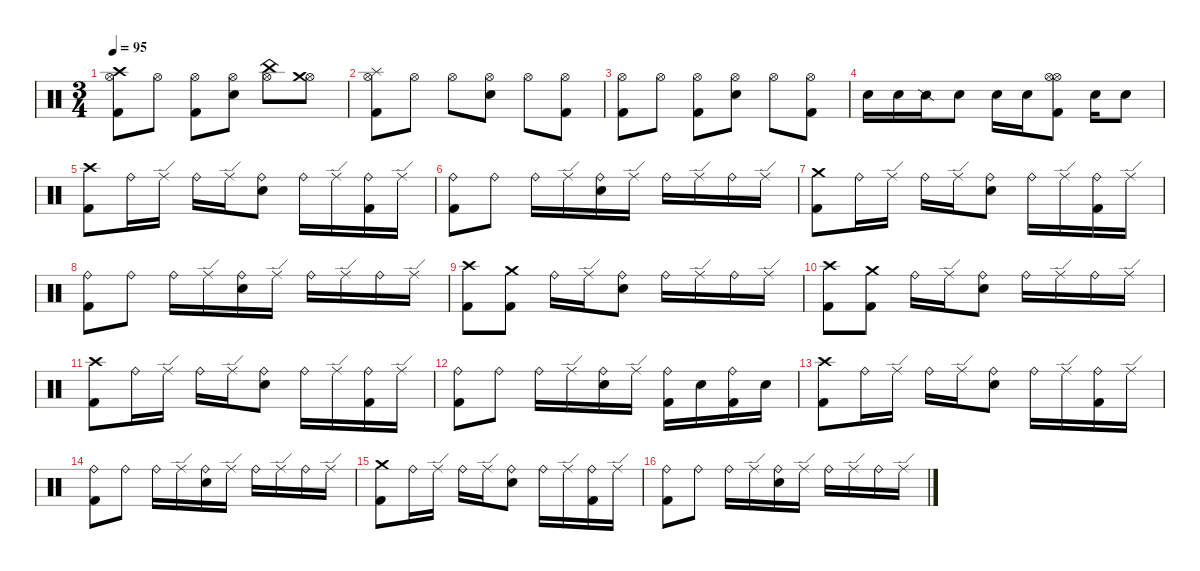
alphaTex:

\defaultSystemsLayout 4
\hideDynamics
\bracketExtendMode nobrackets
\multiBarRest
\singleTrackTrackNamePolicy hidden
\multiTrackTrackNamePolicy hidden
\firstSystemTrackNameMode fullname
\firstSystemTrackNameOrientation horizontal
\otherSystemsTrackNameOrientation horizontal
\track ("Drums" "drm.") {defaultSystemsLayout 4 instrument percussion}
\staff {score}
\articulation defaults
\ts (3 4)
\tempo 95
\clef neutral
\ks c
("Hi-Hat (open)" "Crash high (hit)" "Kick (hit) 2").8{dy ff beam Down} "Hi-Hat (open)".8{beam Down} ("Hi-Hat (open)" "Kick (hit) 2").8{beam Down} ("Hi-Hat (open)" "Snare (hit) 2").8{beam Down} ("Hi-Hat (open)" "China (hit)").8{beam Down} ("Hi-Hat (open)" "Crash medium (hit)").8{beam Down} |
("Hi-Hat (open)" "Splash (hit)" "Kick (hit) 2").8{beam Down} "Hi-Hat (open)".8{beam Down} "Hi-Hat (open)".8{beam Down} ("Hi-Hat (open)" "Snare (hit) 2").8{beam Down} "Hi-Hat (open)".8{beam Down} ("Hi-Hat (open)" "Kick (hit) 2").8{beam Down} |
("Hi-Hat (open)" "Kick (hit) 2").8{beam Down} "Hi-Hat (open)".8{beam Down} ("Hi-Hat (open)" "Kick (hit) 2").8{beam Down} ("Hi-Hat (open)" "Snare (hit) 2").8{beam Down} "Hi-Hat (open)".8{beam Down} ("Hi-Hat (open)" "Kick (hit) 2").8{beam Down} |
"Snare (hit) 2".16{beam Down} "Snare (hit) 2".16{beam Down} "Snare (side stick) 2".16{dy mf beam Down} "Snare (hit) 2".8{dy fff beam Down} "Snare (hit) 2".16{beam Down} "Snare (hit) 2".16{dy ff beam Down} ("Hi-Hat (open)" "Hi-Hat (open)" "Kick (hit) 2").8{dy fff beam Down} "Snare (hit) 2".16{beam Down} "Snare (hit) 2".8{beam Down} |
("Crash high (hit)" "Kick (hit) 2").8{beam Down} "Ride (bell)".16{dy f beam Down} "Ride (edge)".16{beam Down} "Ride (bell)".16{beam Down} "Ride (edge)".16{beam Down} ("Ride (bell)" "Snare (hit) 2").8{beam Down} "Ride (bell)".16{beam Down} "Ride (edge)".16{beam Down} ("Ride (bell)" "Kick (hit) 2").16{beam Down} "Ride (edge)".16{beam Down} |
("Ride (bell)" "Kick (hit) 2").8{beam Down} "Ride (bell)".8{beam Down} "Ride (bell)".16{beam Down} "Ride (edge)".16{beam Down} ("Ride (bell)" "Snare (hit) 2").16{beam Down} "Ride (edge)".16{beam Down} "Ride (bell)".16{beam Down} "Ride (edge)".16{beam Down} "Ride (bell)".16{beam Down} "Ride (edge)".16{beam Down} |
("Crash medium (hit)" "Kick (hit) 2").8{dy fff beam Down} "Ride (bell)".16{dy f beam Down} "Ride (edge)".16{beam Down} "Ride (bell)".16{beam Down} "Ride (edge)".16{beam Down} ("Ride (bell)" "Snare (hit) 2").8{beam Down} "Ride (bell)".16{beam Down} "Ride (edge)".16{beam Down} ("Ride (bell)" "Kick (hit) 2").16{beam Down} "Ride (edge)".16{beam Down} |
("Ride (bell)" "Kick (hit) 2").8{beam Down} "Ride (bell)".8{beam Down} "Ride (bell)".16{beam Down} "Ride (edge)".16{beam Down} ("Ride (bell)" "Snare (hit) 2").16{beam Down} "Ride (edge)".16{beam Down} "Ride (bell)".16{beam Down} "Ride (edge)".16{beam Down} "Ride (bell)".16{beam Down} "Ride (edge)".16{beam Down} |
("Crash high (hit)" "Kick (hit) 2").8{dy fff beam Down} ("Crash medium (hit)" "Kick (hit) 2").8{beam Down} "Ride (bell)".16{dy f beam Down} "Ride (edge)".16{beam Down} ("Ride (bell)" "Snare (hit) 2").8{beam Down} "Ride (bell)".16{beam Down} "Ride (edge)".16{beam Down} "Ride (bell)".16{beam Down} "Ride (edge)".16{beam Down} |
("Crash high (hit)" "Kick (hit) 2").8{dy fff beam Down} ("Crash medium (hit)" "Kick (hit) 2").8{beam Down} "Ride (bell)".16{dy f beam Down} "Ride (edge)".16{beam Down} ("Ride (bell)" "Snare (hit) 2").8{beam Down} "Ride (bell)".16{beam Down} "Ride (edge)".16{beam Down} "Ride (bell)".16{beam Down} "Ride (edge)".16{beam Down} |
("Crash high (hit)" "Kick (hit) 2").8{dy fff beam Down} "Ride (bell)".16{dy f beam Down} "Ride (edge)".16{beam Down} "Ride (bell)".16{beam Down} "Ride (edge)".16{beam Down} ("Ride (bell)" "Snare (hit) 2").8{beam Down} "Ride (bell)".16{beam Down} "Ride (edge)".16{beam Down} ("Ride (bell)" "Kick (hit) 2").16{beam Down} "Ride (edge)".16{beam Down} |
("Ride (bell)" "Kick (hit) 2").8{beam Down} "Ride (bell)".8{beam Down} "Ride (bell)".16{beam Down} "Ride (edge)".16{beam Down} ("Ride (bell)" "Snare (hit) 2").16{beam Down} "Ride (edge)".16{beam Down} ("Ride (bell)" "Kick (hit) 2").16{beam Down} "Snare (hit) 2".16{dy ff beam Down} ("Ride (bell)" "Kick (hit) 2").16{dy f beam Down} "Snare (hit) 2".16{dy ff beam Down} |
("Crash high (hit)" "Kick (hit) 2").8{dy fff beam Down} "Ride (bell)".16{dy f beam Down} "Ride (edge)".16{beam Down} "Ride (bell)".16{beam Down} "Ride (edge)".16{beam Down} ("Ride (bell)" "Snare (hit) 2").8{beam Down} "Ride (bell)".16{beam Down} "Ride (edge)".16{beam Down} ("Ride (bell)" "Kick (hit) 2").16{beam Down} "Ride (edge)".16{beam Down} |
("Ride (bell)" "Kick (hit) 2").8{beam Down} "Ride (bell)".8{beam Down} "Ride (bell)".16{beam Down} "Ride (edge)".16{beam Down} ("Ride (bell)" "Snare (hit) 2").16{beam Down} "Ride (edge)".16{beam Down} "Ride (bell)".16{beam Down} "Ride (edge)".16{beam Down} "Ride (bell)".16{beam Down} "Ride (edge)".16{beam Down} |
("Crash medium (hit)" "Kick (hit) 2").8{dy fff beam Down} "Ride (bell)".16{dy f beam Down} "Ride (edge)".16{beam Down} "Ride (bell)".16{beam Down} "Ride (edge)".16{beam Down} ("Ride (bell)" "Snare (hit) 2").8{beam Down} "Ride (bell)".16{beam Down} "Ride (edge)".16{beam Down} ("Ride (bell)" "Kick (hit) 2").16{beam Down} "Ride (edge)".16{beam Down} |
("Ride (bell)" "Kick (hit) 2").8{beam Down} "Ride (bell)".8{beam Down} "Ride (bell)".16{beam Down} "Ride (edge)".16{beam Down} ("Ride (bell)" "Snare (hit) 2").16{beam Down} "Ride (edge)".16{beam Down} "Ride (bell)".16{beam Down} "Ride (edge)".16{beam Down} "Ride (bell)".16{beam Down} "Ride (edge)".16{beam Down}
